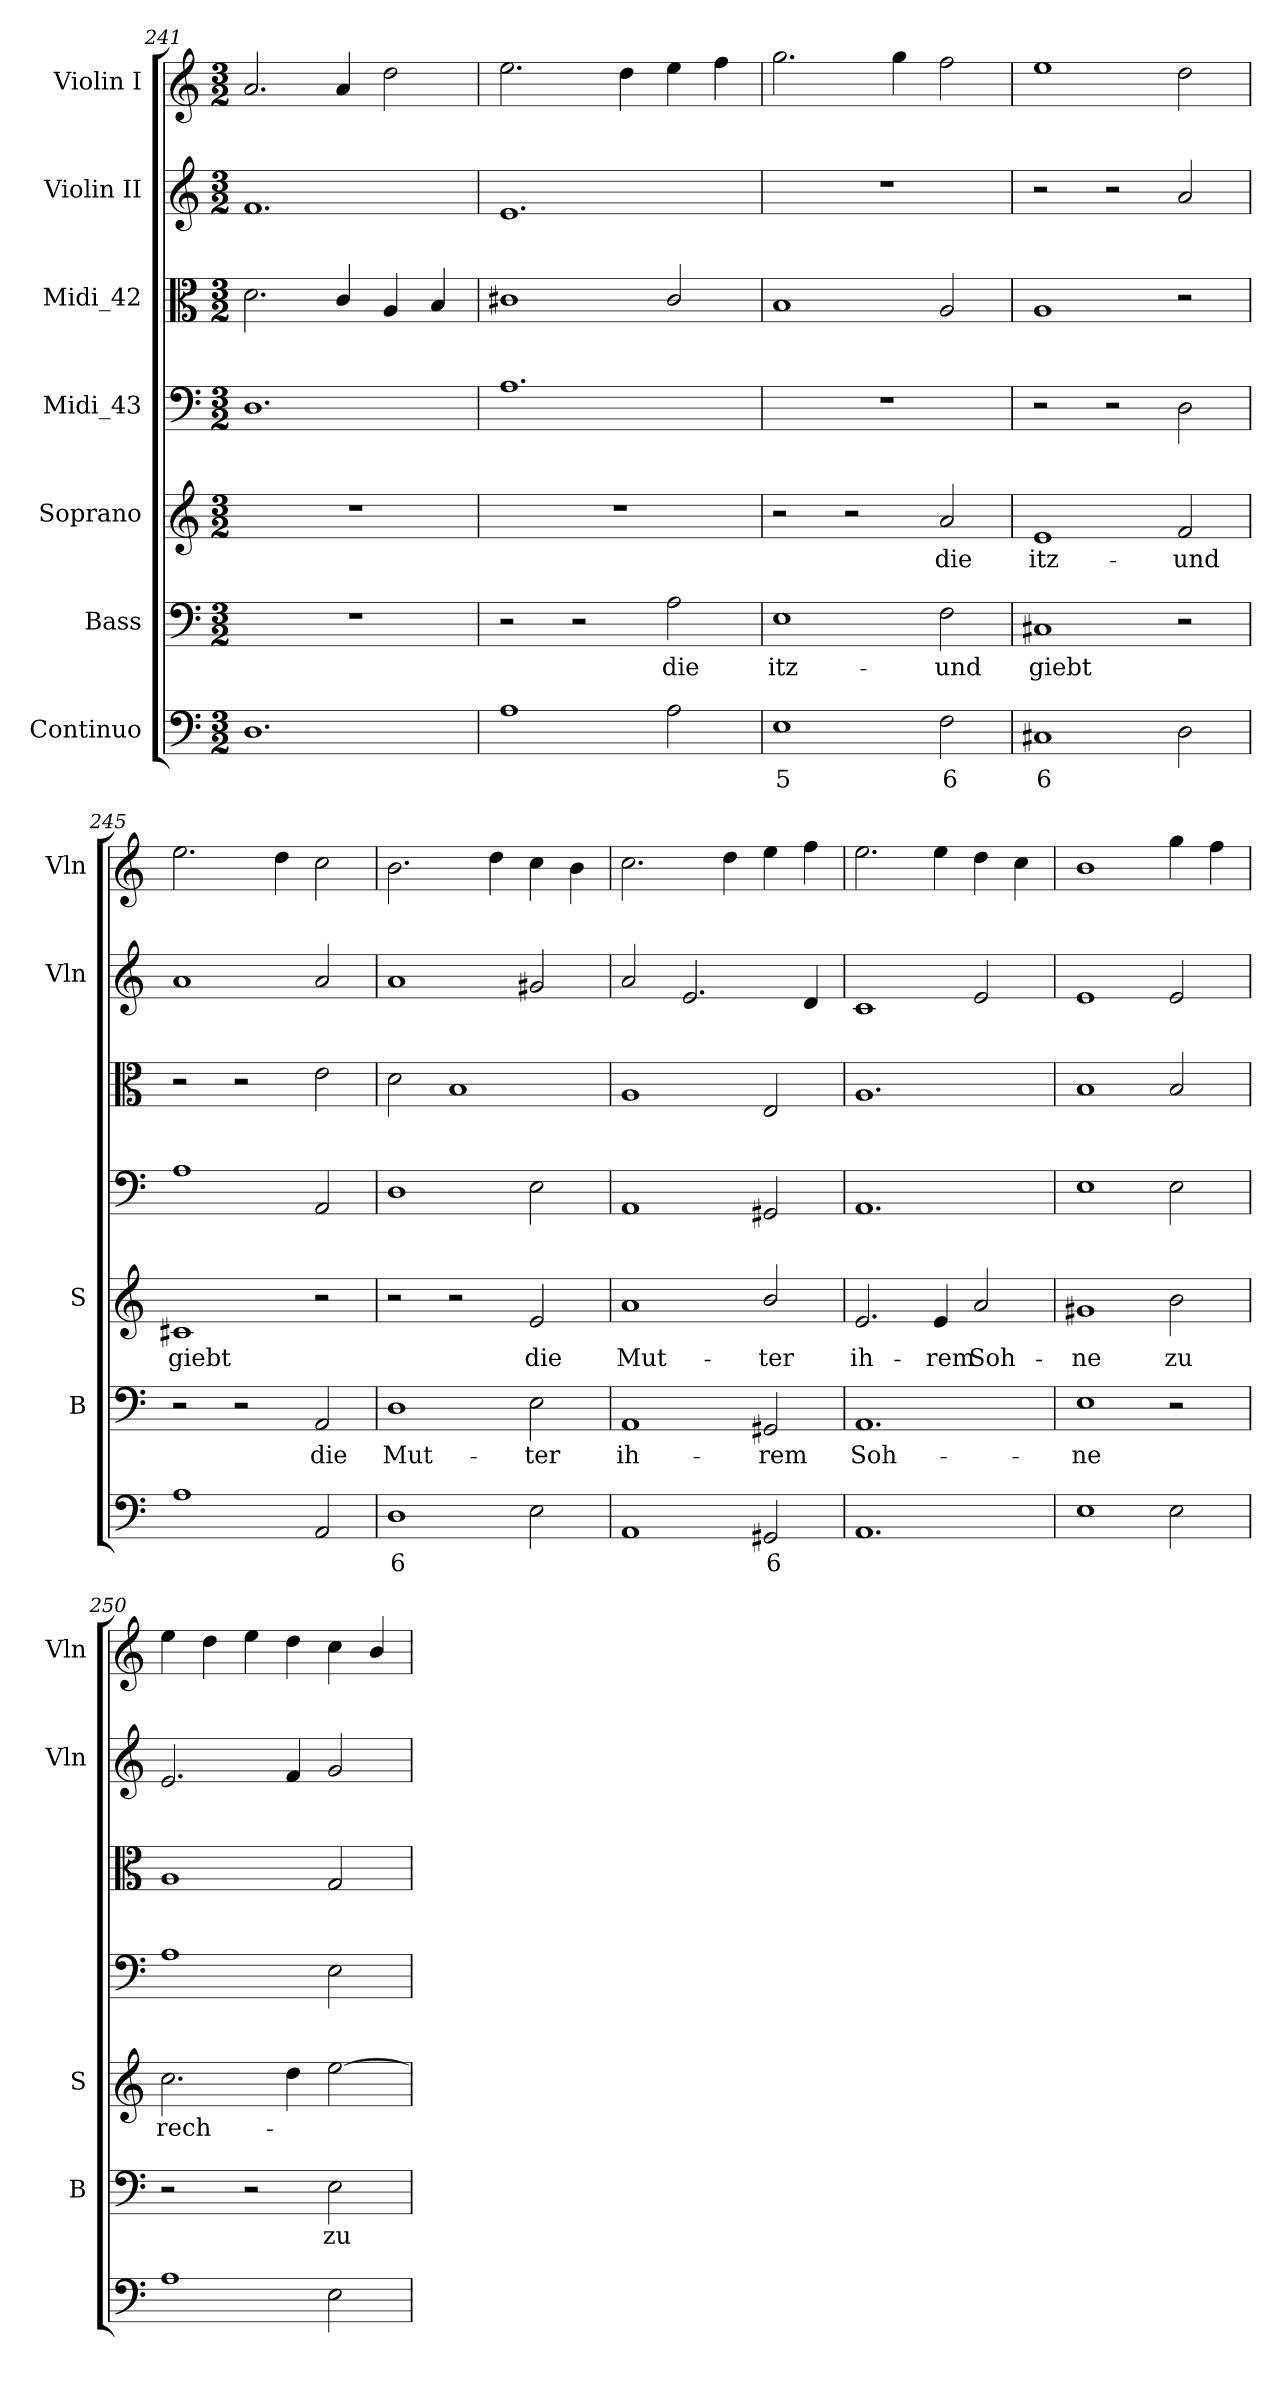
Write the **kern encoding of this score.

**kern	**text	**kern	**text	**kern	**text	**kern	**kern	**kern	**kern
*part7	*part7	*part6	*part6	*part5	*part5	*part4	*part3	*part2	*part1
*staff7	*staff7	*staff6	*staff6	*staff5	*staff5	*staff4	*staff3	*staff2	*staff1
*I"Continuo	*	*I"Bass	*	*I"Soprano	*	*I"Midi_43	*I"Midi_42	*I"Violin II	*I"Violin I
*	*	*I'B	*	*I'S	*	*	*	*I'Vln	*I'Vln
*clefF4	*	*clefF4	*	*clefG2	*	*clefF4	*clefC3	*clefG2	*clefG2
*k[]	*	*k[]	*	*k[]	*	*k[]	*k[]	*k[]	*k[]
*C:	*	*C:	*	*C:	*	*C:	*C:	*C:	*C:
*M3/2	*	*M3/2	*	*M3/2	*	*M3/2	*M3/2	*M3/2	*M3/2
=241	=241	=241	=241	=241	=241	=241	=241	=241	=241
!	!	!LO:N:vis=1	!	!LO:N:vis=1	!	!	!	!	!
1.D	.	1.r	.	1.r	.	1.D	2.d	1.f	2.a
.	.	.	.	.	.	.	4c/	.	4a
.	.	.	.	.	.	.	4A	.	2dd
.	.	.	.	.	.	.	4B	.	.
=242	=242	=242	=242	=242	=242	=242	=242	=242	=242
!	!	!	!	!LO:N:vis=1	!	!	!	!	!
1A	.	2r	.	1.r	.	1.A	1c#X	1.e	2.ee
.	.	2r	.	.	.	.	.	.	.
.	.	.	.	.	.	.	.	.	4dd
!	!	!	!LO:LY:b	!	!	!	!	!	!
2A	.	2A	die	.	.	.	2c#/	.	4ee
.	.	.	.	.	.	.	.	.	4ff
=243	=243	=243	=243	=243	=243	=243	=243	=243	=243
!	!LO:LY:b	!	!LO:LY:b	!	!	!LO:N:vis=1	!	!LO:N:vis=1	!
1E	5	1E	itz-	2r	.	1.r	1B	1.r	2.gg
.	.	.	.	2r	.	.	.	.	.
.	.	.	.	.	.	.	.	.	4gg
!	!LO:LY:b	!	!LO:LY:b	!	!LO:LY:b	!	!	!	!
2F	6	2F	-und	2a	die	.	2A	.	2ff
=244	=244	=244	=244	=244	=244	=244	=244	=244	=244
!	!LO:LY:b	!	!LO:LY:b	!	!LO:LY:b	!	!	!	!
1C#X	6	1C#X	giebt	1e	itz-	2r	1A	2r	1ee
.	.	.	.	.	.	2r	.	2r	.
!	!	!	!	!	!LO:LY:b	!	!	!	!
2D	.	2r	.	2f	-und	2D	2r	2a	2dd
=245	=245	=245	=245	=245	=245	=245	=245	=245	=245
!	!	!	!	!	!LO:LY:b	!	!	!	!
1A	.	2r	.	1c#X	giebt	1A	2r	1a	2.ee
.	.	2r	.	.	.	.	2r	.	.
.	.	.	.	.	.	.	.	.	4dd
!	!	!	!LO:LY:b	!	!	!	!	!	!
2AA	.	2AA	die	2r	.	2AA	2e	2a	2cc
=246	=246	=246	=246	=246	=246	=246	=246	=246	=246
!	!LO:LY:b	!	!LO:LY:b	!	!	!	!	!	!
1D	6	1D	Mut-	2r	.	1D	2d	1a	2.b
.	.	.	.	2r	.	.	1B	.	.
.	.	.	.	.	.	.	.	.	4dd
!	!	!	!LO:LY:b	!	!LO:LY:b	!	!	!	!
2E	.	2E	-ter	2e	die	2E	.	2g#X	4cc
.	.	.	.	.	.	.	.	.	4b
!!LO:LB:g=z
=247	=247	=247	=247	=247	=247	=247	=247	=247	=247
!	!	!	!LO:LY:b	!	!LO:LY:b	!	!	!	!
1AA	.	1AA	ih-	1a	Mut-	1AA	1A	2a	2.cc
.	.	.	.	.	.	.	.	2.e	.
.	.	.	.	.	.	.	.	.	4dd
!	!LO:LY:b	!	!LO:LY:b	!	!LO:LY:b	!	!	!	!
2GG#X	6	2GG#X	-rem	2b/	-ter	2GG#X	2E	.	4ee
.	.	.	.	.	.	.	.	4d	4ff
=248	=248	=248	=248	=248	=248	=248	=248	=248	=248
!	!	!	!LO:LY:b	!	!LO:LY:b	!	!	!	!
1.AA	.	1.AA	Soh-	2.e	ih-	1.AA	1.A	1c	2.ee
!	!	!	!	!	!LO:LY:b	!	!	!	!
.	.	.	.	4e	-rem	.	.	.	4ee
!	!	!	!	!	!LO:LY:b	!	!	!	!
.	.	.	.	2a	Soh-	.	.	2e	4dd
.	.	.	.	.	.	.	.	.	4cc
=249	=249	=249	=249	=249	=249	=249	=249	=249	=249
!	!	!	!LO:LY:b	!	!LO:LY:b	!	!	!	!
1E	.	1E	-ne	1g#X	-ne	1E	1B	1e	1b
!	!	!	!	!	!LO:LY:b	!	!	!	!
2E	.	2r	.	2b	zu	2E	2B	2e	4gg
.	.	.	.	.	.	.	.	.	4ff
=250	=250	=250	=250	=250	=250	=250	=250	=250	=250
!	!	!	!	!	!LO:LY:b	!	!	!	!
1A	.	2r	.	2.cc	rech-	1A	1A	2.e	4ee
.	.	.	.	.	.	.	.	.	4dd
.	.	2r	.	.	.	.	.	.	4ee
.	.	.	.	4dd	.	.	.	4f	4dd
!	!	!	!LO:LY:b	!	!	!	!	!	!
2E	.	2E	zu	[2ee	.	2E	2G	2g	4cc
.	.	.	.	.	.	.	.	.	4b/
=	=	=	=	=	=	=	=	=	=
*-	*-	*-	*-	*-	*-	*-	*-	*-	*-
